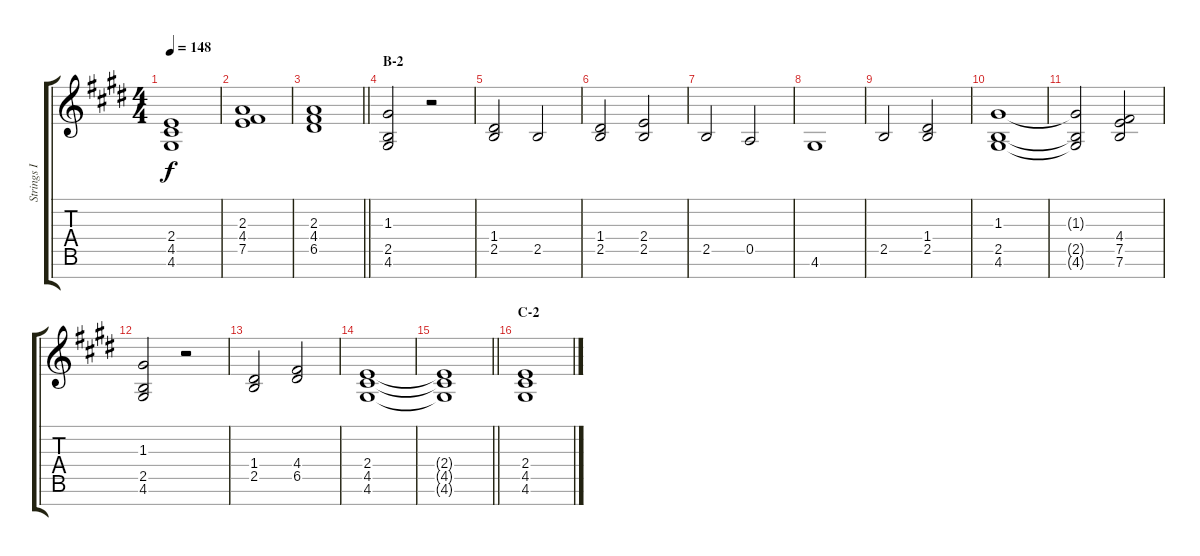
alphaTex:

\track ("Strings I" "Strings I") {instrument stringensemble1}
\staff {score tabs}
\tuning (E5 B4 G4 D4 A3 E3 B2) {hide}
\ts (4 4)
\tempo 148
\clef g2
\ks e
(2.4{t} 4.5{t} 4.6{t}).1{dy f} |
(2.3 4.4 7.5).1 |
\barLineRight lightlight
(2.3 4.4 6.5).1 |
\section ("" "B-2")
(1.3 2.5 4.6).2 r.2 |
(1.4 2.5).2 2.5.2 |
(1.4 2.5).2 (2.4 2.5).2 |
2.5.2 0.5.2 |
4.6.1 |
2.5.2 (1.4 2.5).2 |
(1.3 2.5 4.6).1 |
(1.3{t} 2.5{t} 4.6{t}).2 (4.4 7.5 7.6).2 |
(1.3 2.5 4.6).2 r.2 |
(1.4 2.5).2 (4.4 6.5).2 |
(2.4 4.5 4.6).1 |
\barLineRight lightlight
(2.4{t} 4.5{t} 4.6{t}).1 |
\section ("" "C-2")
(2.4 4.5 4.6).1
